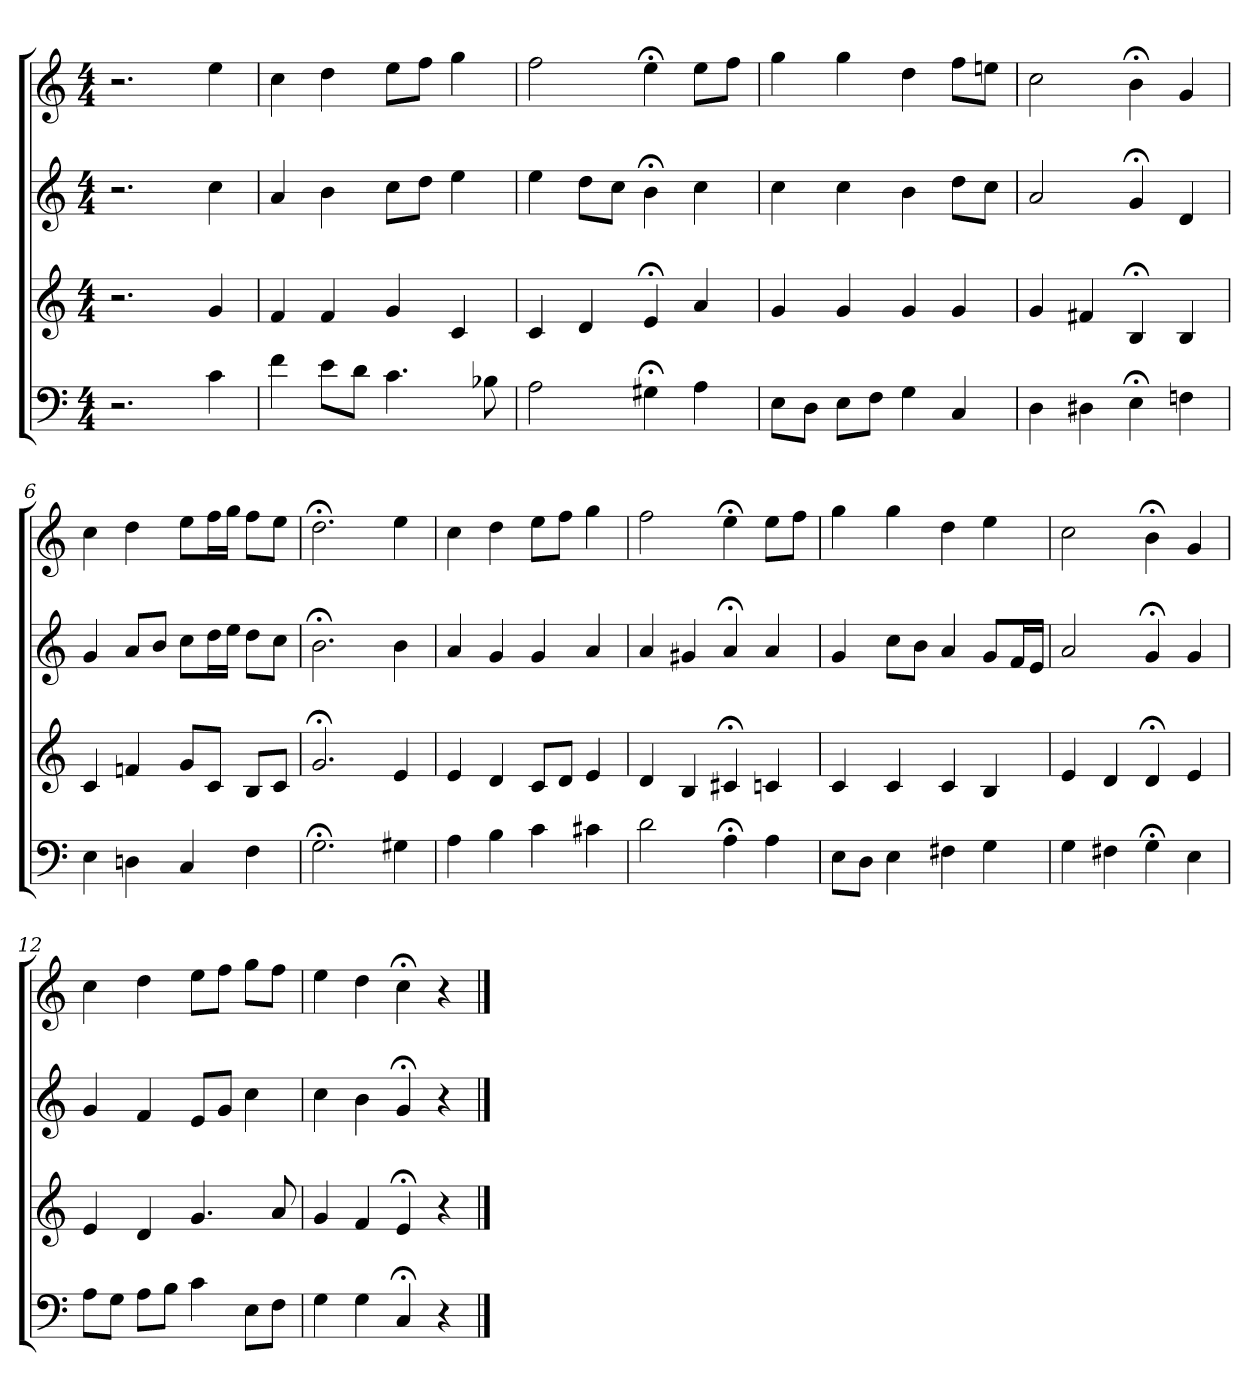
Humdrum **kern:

**kern	**kern	**kern	**kern
*part4	*part3	*part2	*part1
*staff4	*staff3	*staff2	*staff1
*clefF4	*clefG2	*clefG2	*clefG2
*k[]	*k[]	*k[]	*k[]
*C:	*C:	*C:	*C:
*M4/4	*M4/4	*M4/4	*M4/4
=1	=1	=1	=1
2.r	2.r	2.r	2.r
4c	4g	4cc	4ee
=2	=2	=2	=2
4f	4f	4a	4cc
8e\L	4f	4b	4dd
8d\J	.	.	.
4.c	4g	8cc\L	8ee\L
.	.	8dd\J	8ff\J
.	4c	4ee	4gg
8B-X	.	.	.
=3	=3	=3	=3
2A	4c	4ee	2ff
.	4d	8dd\L	.
.	.	8cc\J	.
4G#X;<	4e;<	4b;<	4ee;<
4A	4a	4cc	8ee\L
.	.	.	8ff\J
=4	=4	=4	=4
8E\L	4g	4cc	4gg
8D\J	.	.	.
8E\L	4g	4cc	4gg
8F\J	.	.	.
4G	4g	4b	4dd
4C	4g	8dd\L	8ff\L
.	.	8cc\J	8een\J
=5	=5	=5	=5
4D	4g	2a	2cc
4D#X	4f#X	.	.
4E;<	4B;<	4g;<	4b;<
4Fn	4B	4d	4g
=6	=6	=6	=6
4E	4c	4g	4cc
4Dn	4fn	8a/L	4dd
.	.	8b/J	.
4C	8g/L	8cc\L	8ee\L
.	8c/J	16dd\L	16ff\L
.	.	16ee\JJ	16gg\JJ
4F	8B/L	8dd\L	8ff\L
.	8c/J	8cc\J	8ee\J
=7	=7	=7	=7
2.G;<	2.g;<	2.b;<	2.dd;<
4G#X	4e	4b	4ee
=8	=8	=8	=8
4A	4e	4a	4cc
4B	4d	4g	4dd
4c	8c/L	4g	8ee\L
.	8d/J	.	8ff\J
4c#X	4e	4a	4gg
=9	=9	=9	=9
2d	4d	4a	2ff
.	4B	4g#X	.
4A;<	4c#X;<	4a;<	4ee;<
4A	4c	4a	8ee\L
.	.	.	8ff\J
=10	=10	=10	=10
8E\L	4c	4g	4gg
8D\J	.	.	.
4E	4c	8cc\L	4gg
.	.	8b\J	.
4F#X	4c	4a	4dd
4G	4B	8g/L	4ee
.	.	16f/L	.
.	.	16e/JJ	.
=11	=11	=11	=11
4G	4e	2a	2cc
4F#X	4d	.	.
4G;<	4d;<	4g;<	4b;<
4E	4e	4g	4g
=12	=12	=12	=12
8A\L	4e	4g	4cc
8G\J	.	.	.
8A\L	4d	4f	4dd
8B\J	.	.	.
4c	4.g	8e/L	8ee\L
.	.	8g/J	8ff\J
8E\L	.	4cc	8gg\L
8F\J	8a	.	8ff\J
=13	=13	=13	=13
4G	4g	4cc	4ee
4G	4f	4b	4dd
4C;<	4e;<	4g;<	4cc;<
4r	4r	4r	4r
==	==	==	==
*-	*-	*-	*-
